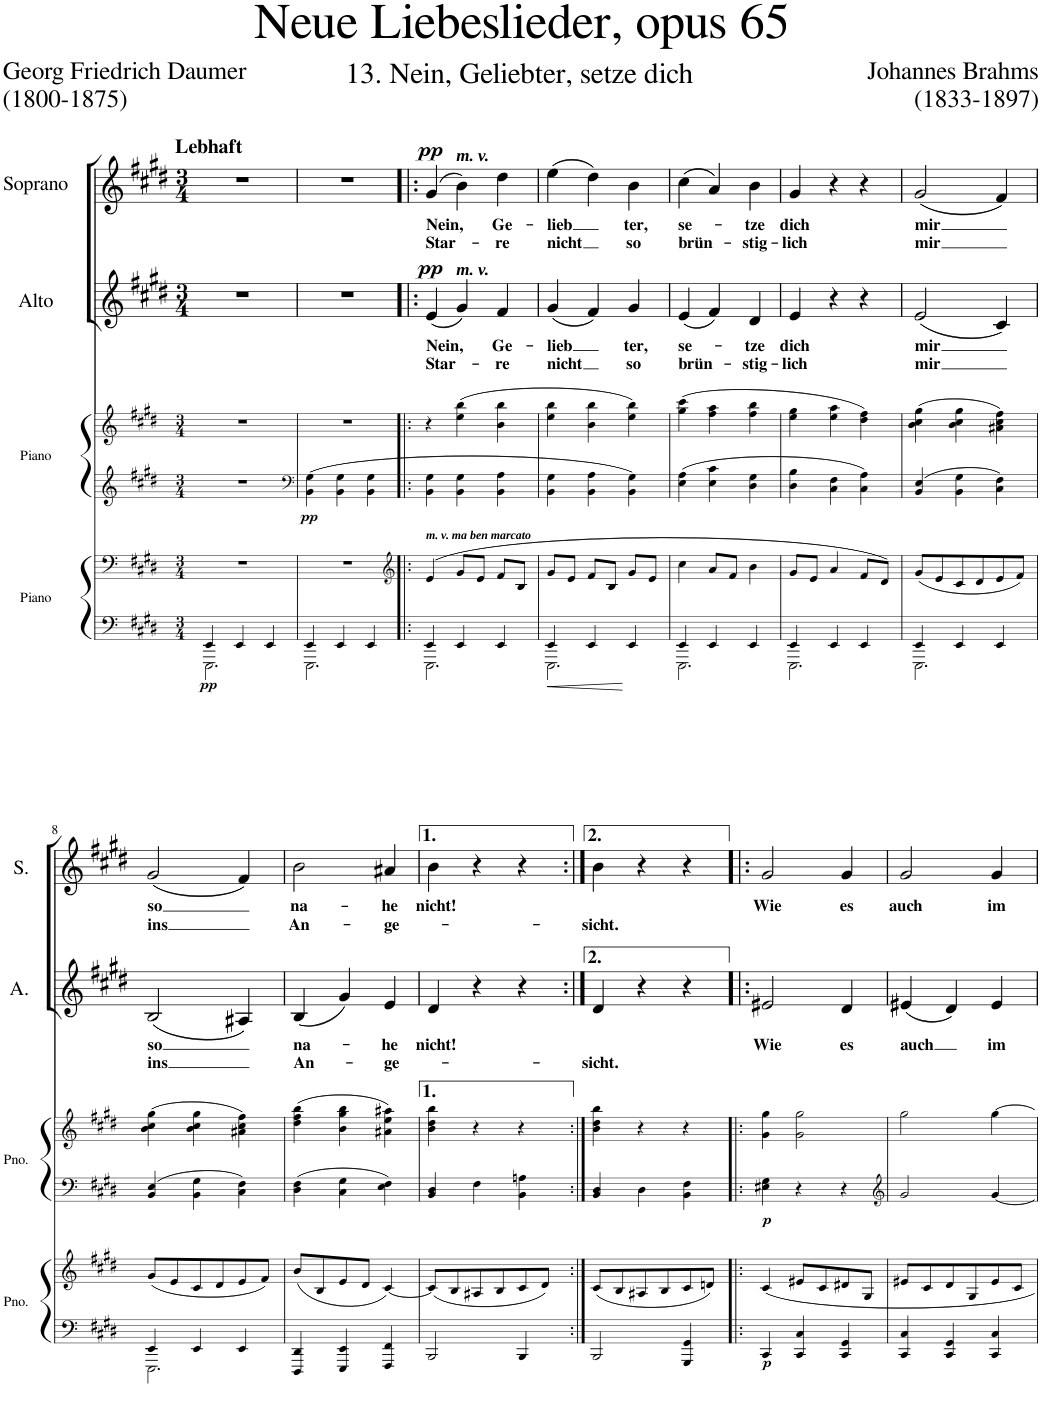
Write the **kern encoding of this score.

**kern	**kern	**dynam	**kern	**kern	**dynam	**kern	**text	**text	**dynam	**kern	**text	**text	**dynam
*part4	*part4	*part4	*part3	*part3	*part3	*part2	*part2	*part2	*part2	*part1	*part1	*part1	*part1
*staff6	*staff5	*staff5/6	*staff4	*staff3	*staff3/4	*staff2	*staff2	*staff2	*staff2	*staff1	*staff1	*staff1	*staff1
*I"Piano	*	*	*I"Piano	*	*	*I"Alto	*	*	*	*I"Soprano	*	*	*
*I'Pno.	*	*	*I'Pno.	*	*	*I'A.	*	*	*	*I'S.	*	*	*
*stria5	*stria5	*	*stria5	*stria5	*	*	*	*	*	*	*	*	*
*clefF4	*clefF4	*	*clefG2	*clefG2	*	*clefG2	*	*	*	*clefG2	*	*	*
*k[f#c#g#d#]	*k[f#c#g#d#]	*	*k[f#c#g#d#]	*k[f#c#g#d#]	*	*k[f#c#g#d#]	*	*	*	*k[f#c#g#d#]	*	*	*
*M3/4	*M3/4	*	*M3/4	*M3/4	*	*M3/4	*	*	*	*M3/4	*	*	*
=1	=1	=1	=1	=1	=1	=1	=1	=1	=1	=1	=1	=1	=1
*^	*	*	*	*	*	*	*	*	*	*	*	*	*
!	!	!	!	!	!	!	!	!	!	!	!LO:TX:a:B:t=Lebhaft	!	!	!
!	!	!	!LO:DY:b=2	!	!	!	!	!	!	!	!	!	!	!
4EE/	2.EEE\	2.r	pp	2.r	2.r	.	2.r	.	.	.	2.r	.	.	.
4EE/	.	.	.	.	.	.	.	.	.	.	.	.	.	.
4EE/	.	.	.	.	.	.	.	.	.	.	.	.	.	.
=2	=2	=2	=2	=2	=2	=2	=2	=2	=2	=2	=2	=2	=2	=2
*	*	*	*	*clefF4	*	*	*	*	*	*	*	*	*	*
!	!	!	!	!	!	!LO:DY:b=2	!	!	!	!	!	!	!	!
4EE/	2.EEE\	2.r	.	4BB\ 4G#\	2.r	pp	2.r	.	.	.	2.r	.	.	.
4EE/	.	.	.	4BB\ 4G#\	.	.	.	.	.	.	.	.	.	.
4EE/	.	.	.	4BB\ 4G#\	.	.	.	.	.	.	.	.	.	.
=3!|:	=3!|:	=3!|:	=3!|:	=3!|:	=3!|:	=3!|:	=3!|:	=3!|:	=3!|:	=3!|:	=3!|:	=3!|:	=3!|:	=3!|:
*	*	*clefG2	*	*	*	*	*	*	*	*	*	*	*	*
!	!	!LO:TX:a:Bi:t=m. v. ma ben marcato	!	!	!	!	!	!	!	!	!	!	!	!
!	!	!	!	!	!	!	!	!LO:LY:b	!LO:LY:b	!LO:DY:a	!	!LO:LY:b	!LO:LY:b	!LO:DY:a
4EE/	2.EEE\	(4e/	.	4BB\ 4G#\	4r	.	(4e/	Nein,	Star-	pp	(4g#/	Nein,	Star-	pp
!	!	!	!	!	!	!	!	!	!	!	!LO:TX:a:Bi:t=m. v.	!	!	!
!	!	!	!	!	!	!	!LO:TX:a:Bi:t=m. v.	!	!	!	!	!	!	!
4EE/	.	8g#/L	.	4BB\ 4G#\	(4ee\ 4bb\	.	4g#/)	.	.	.	4b\)	.	.	.
.	.	8e/J	.	.	.	.	.	.	.	.	.	.	.	.
!	!	!	!	!	!	!	!	!LO:LY:b	!LO:LY:b	!	!	!LO:LY:b	!LO:LY:b	!
4EE/	.	8f#/L	.	4BB\ 4A\	4b\ 4bb\	.	4f#/	-Ge-	-re	.	4dd#\	-Ge-	-re	.
.	.	8B/J	.	.	.	.	.	.	.	.	.	.	.	.
=4	=4	=4	=4	=4	=4	=4	=4	=4	=4	=4	=4	=4	=4	=4
!	!	!	!	!	!	!	!	!LO:LY:b	!LO:LY:b	!	!	!LO:LY:b	!LO:LY:b	!
4EE/	2.EEE\	8g#/L	.	4BB\ 4G#\	4ee\ 4bb\	.	(4g#/	lieb	nicht	.	(4ee\	lieb	nicht	.
.	.	8e/J	.	.	.	.	.	.	.	.	.	.	.	.
4EE/	.	8f#/L	.	4BB\ 4A\	4b\ 4bb\	.	4f#/)	.	.	.	4dd#\)	.	.	.
.	.	8B/J	.	.	.	.	.	.	.	.	.	.	.	.
!	!	!	!	!	!	!	!	!LO:LY:b	!LO:LY:b	!	!	!LO:LY:b	!LO:LY:b	!
4EE/	.	8g#/L	.	4BB\ 4G#\	4ee\ 4bb\)	.	4g#/	ter,	so	.	4b\	ter,	so	.
.	.	8e/J	.	.	.	.	.	.	.	.	.	.	.	.
=5	=5	=5	=5	=5	=5	=5	=5	=5	=5	=5	=5	=5	=5	=5
!	!	!	!	!	!	!	!	!LO:LY:b	!LO:LY:b	!	!	!LO:LY:b	!LO:LY:b	!
4EE/	2.EEE\	4cc#\	.	4E\ 4A\	(4gg#\ 4ccc#\	.	(4e/	-se-	brün-	.	(4cc#\	-se-	brün-	.
4EE/	.	8a/L	.	4E\ 4c#\	4ff#\ 4aa\	.	4f#/)	.	.	.	4a/)	.	.	.
.	.	8f#/J	.	.	.	.	.	.	.	.	.	.	.	.
!	!	!	!	!	!	!	!	!LO:LY:b	!LO:LY:b	!	!	!LO:LY:b	!LO:LY:b	!
4EE/	.	4b\	.	4D#\ 4G#\	4ff#\ 4bb\	.	4d#/	-tze	-stig-	.	4b\	-tze	-stig-	.
=6	=6	=6	=6	=6	=6	=6	=6	=6	=6	=6	=6	=6	=6	=6
!	!	!	!	!	!	!	!	!LO:LY:b	!LO:LY:b	!	!	!LO:LY:b	!LO:LY:b	!
4EE/	2.EEE\	8g#/L	.	4D#\ 4B\	4ee\ 4gg#\	.	4e/	-dich	-lich	.	4g#/	-dich	-lich	.
.	.	8e/J	.	.	.	.	.	.	.	.	.	.	.	.
4EE/	.	4a/	.	4C#\ 4F#\	4ee\ 4aa\	.	4r	.	.	.	4r	.	.	.
4EE/	.	8f#/L	.	4C#\ 4A\	4dd#\ 4ff#\)	.	4r	.	.	.	4r	.	.	.
.	.	8d#/J)	.	.	.	.	.	.	.	.	.	.	.	.
=7	=7	=7	=7	=7	=7	=7	=7	=7	=7	=7	=7	=7	=7	=7
!	!	!	!	!	!	!	!	!LO:LY:b	!LO:LY:b	!	!	!LO:LY:b	!LO:LY:b	!
4EE/	2.EEE\	(8g#/L	.	4BB/ 4E/	(4b\ 4cc#\ 4gg#\	.	(2e/	mir	mir	.	(2g#/	mir	mir	.
.	.	8e/	.	.	.	.	.	.	.	.	.	.	.	.
4EE/	.	8c#/	.	4BB\ 4G#\	4b\ 4cc#\ 4gg#\	.	.	.	.	.	.	.	.	.
.	.	8d#/	.	.	.	.	.	.	.	.	.	.	.	.
4EE/	.	8e/	.	4C#\ 4F#\	4a#X\ 4cc#\ 4ff#\)	.	4c#/)	.	.	.	4f#/)	.	.	.
.	.	8f#/J)	.	.	.	.	.	.	.	.	.	.	.	.
!!LO:LB:g=z
=8	=8	=8	=8	=8	=8	=8	=8	=8	=8	=8	=8	=8	=8	=8
!	!	!	!	!	!	!	!	!LO:LY:b	!LO:LY:b	!	!	!LO:LY:b	!LO:LY:b	!
4EE/	2.EEE\	(8g#/L	.	4BB/ 4E/	(4b\ 4cc#\ 4gg#\	.	(2B/	so	ins	.	(2g#/	so	ins	.
.	.	8e/	.	.	.	.	.	.	.	.	.	.	.	.
4EE/	.	8c#/	.	4BB\ 4G#\	4b\ 4cc#\ 4gg#\	.	.	.	.	.	.	.	.	.
.	.	8d#/	.	.	.	.	.	.	.	.	.	.	.	.
4EE/	.	8e/	.	4C#\ 4F#\	4a#X\ 4cc#\ 4ff#\)	.	4A#X/)	.	.	.	4f#/)	.	.	.
.	.	8f#/J)	.	.	.	.	.	.	.	.	.	.	.	.
*v	*v	*	*	*	*	*	*	*	*	*	*	*	*	*
=9	=9	=9	=9	=9	=9	=9	=9	=9	=9	=9	=9	=9	=9
!	!	!	!	!	!	!	!LO:LY:b	!LO:LY:b	!	!	!LO:LY:b	!LO:LY:b	!
4DDD#/ 4DD#/	(8b/L	.	4D#\ 4F#\	(4dd#\ 4ff#\ 4bb\	.	(4B/	-na-	An-	.	2b\	na-	An-	.
.	8B/	.	.	.	.	.	.	.	.	.	.	.	.
4EEE/ 4EE/	8e/	.	4C#\ 4G#\	4b\ 4gg#\ 4bb\	.	4g#/)	.	.	.	.	.	.	.
.	8d#/J	.	.	.	.	.	.	.	.	.	.	.	.
!	!	!	!	!	!	!	!LO:LY:b	!LO:LY:b	!	!	!LO:LY:b	!LO:LY:b	!
4FFF#/ 4FF#/	[4c#/)	.	4E\ 4F#\	4a#X\ 4ee\ 4aa#X\)	.	4e/	-he	-ge-	.	4a#X/	-he	-ge-	.
=9X1	=9X1	=9X1	=9X1	=9X1	=9X1	=9X1	=9X1	=9X1	=9X1	=9X1	=9X1	=9X1	=9X1
!	!	!	!	!	!	!	!LO:LY:b	!	!	!	!LO:LY:b	!	!
2BBB/	(8c#/L]	.	4BB/ 4D#/	4b\ 4dd#\ 4bb\	.	4d#/	-nicht!	.	.	4b\	-nicht!	.	.
.	8B/	.	.	.	.	.	.	.	.	.	.	.	.
.	8A#X/	.	4F#\	4r	.	4r	.	.	.	4r	.	.	.
.	8B/	.	.	.	.	.	.	.	.	.	.	.	.
4BBB/	8c#/	.	4BB\ 4An\	4r	.	4r	.	.	.	4r	.	.	.
.	8d#/J)	.	.	.	.	.	.	.	.	.	.	.	.
=10:|!	=10:|!	=10:|!	=10:|!	=10:|!	=10:|!	=10:|!	=10:|!	=10:|!	=10:|!	=10:|!	=10:|!	=10:|!	=10:|!
!	!	!	!	!	!	!	!	!LO:LY:b	!	!	!	!LO:LY:b	!
2BBB/	(8c#/L	.	4BB/ 4D#/	4b\ 4dd#\ 4bb\	.	4d#/	.	-sicht.	.	4b\	.	-sicht.	.
.	8B/	.	.	.	.	.	.	.	.	.	.	.	.
.	8A#X/	.	4D#\	4r	.	4r	.	.	.	4r	.	.	.
.	8B/	.	.	.	.	.	.	.	.	.	.	.	.
4GGG#/ 4GG#/	8c#/	.	4BB\ 4F#\	4r	.	4r	.	.	.	4r	.	.	.
.	8dn/J)	.	.	.	.	.	.	.	.	.	.	.	.
=11!|:	=11!|:	=11!|:	=11!|:	=11!|:	=11!|:	=11!|:	=11!|:	=11!|:	=11!|:	=11!|:	=11!|:	=11!|:	=11!|:
!	!	!LO:DY:b=2	!	!	!LO:DY:b=2	!	!LO:LY:b	!	!	!	!LO:LY:b	!	!
4CC#/	4c#/	p	4E#X\ 4G#\	4g#\ 4gg#\	p	2e#X/	Wie	.	.	2g#/	Wie	.	.
4CC#/ 4C#/	8e#X/L	.	4r	2g#\ 2gg#\	.	.	.	.	.	.	.	.	.
.	8c#/	.	.	.	.	.	.	.	.	.	.	.	.
!	!	!	!	!	!	!	!LO:LY:b	!	!	!	!LO:LY:b	!	!
4CC#/ 4GG#/	8d#X/	.	4r	.	.	4d#/	es	.	.	4g#/	es	.	.
.	8G#/J	.	.	.	.	.	.	.	.	.	.	.	.
=12	=12	=12	=12	=12	=12	=12	=12	=12	=12	=12	=12	=12	=12
*	*	*	*clefG2	*	*	*	*	*	*	*	*	*	*
!	!	!	!	!	!	!	!LO:LY:b	!	!	!	!LO:LY:b	!	!
4CC#/ 4C#/	8e#X/L	.	2g#/	2gg#\	.	(4e#X/	auch	.	.	2g#/	auch	.	.
.	8c#/	.	.	.	.	.	.	.	.	.	.	.	.
4CC#/ 4GG#/	8d#/	.	.	.	.	4d#/)	.	.	.	.	.	.	.
.	8G#/	.	.	.	.	.	.	.	.	.	.	.	.
!	!	!	!	!	!	!	!LO:LY:b	!	!	!	!LO:LY:b	!	!
4CC#/ 4C#/	8e#/	.	[4g#/	[4gg#\	.	4e#/	im	.	.	4g#/	im	.	.
.	8c#/J	.	.	.	.	.	.	.	.	.	.	.	.
=	=	=	=	=	=	=	=	=	=	=	=	=	=
*-	*-	*-	*-	*-	*-	*-	*-	*-	*-	*-	*-	*-	*-
